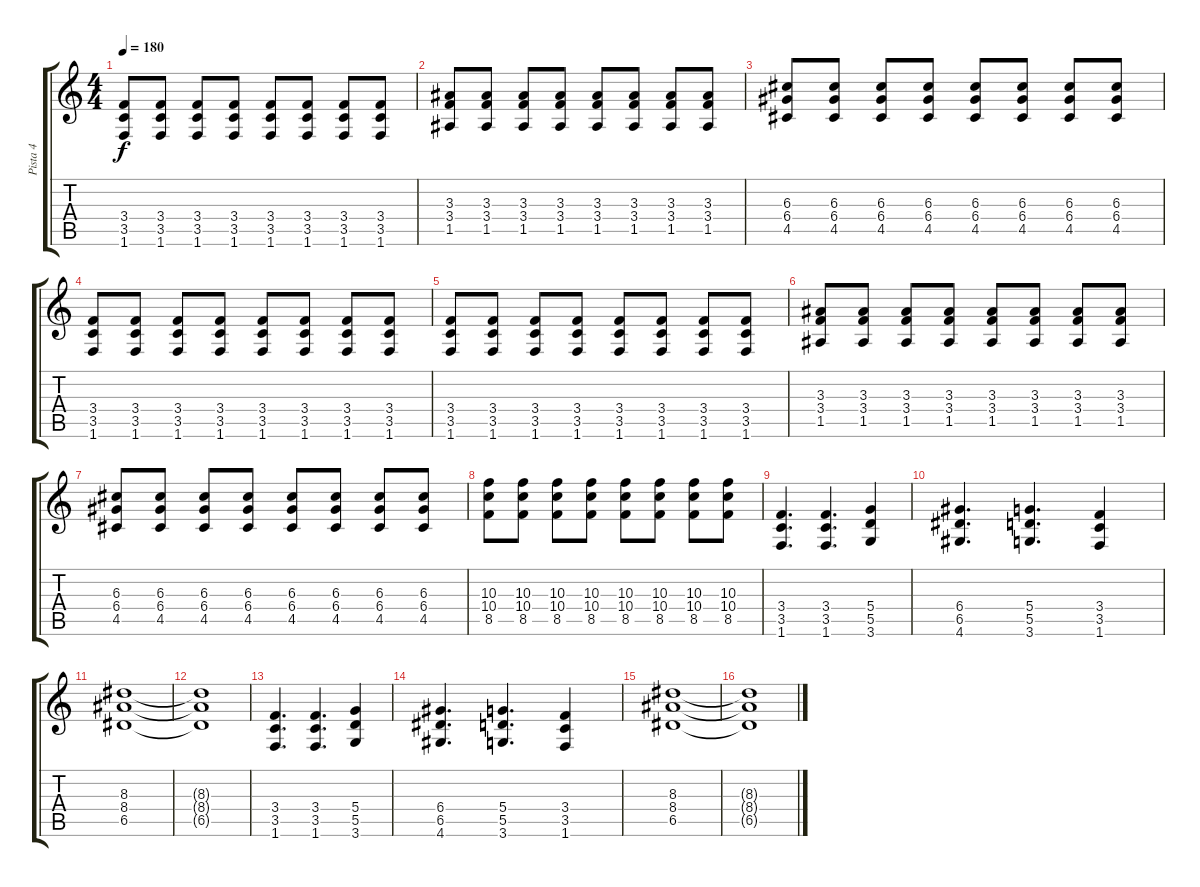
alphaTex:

\track ("Pista 4" "Pista 4") {instrument distortionguitar}
\staff {score tabs}
\tuning (E4 B3 G3 D3 A2 E2) {hide}
\ts (4 4)
\tempo 180
\clef g2
\ks c
(3.4 3.5 1.6).8{dy f} (3.4 3.5 1.6).8 (3.4 3.5 1.6).8 (3.4 3.5 1.6).8 (3.4 3.5 1.6).8 (3.4 3.5 1.6).8 (3.4 3.5 1.6).8 (3.4 3.5 1.6).8 |
(3.3 3.4 1.5).8 (3.3 3.4 1.5).8 (3.3 3.4 1.5).8 (3.3 3.4 1.5).8 (3.3 3.4 1.5).8 (3.3 3.4 1.5).8 (3.3 3.4 1.5).8 (3.3 3.4 1.5).8 |
(6.3 6.4 4.5).8 (6.3 6.4 4.5).8 (6.3 6.4 4.5).8 (6.3 6.4 4.5).8 (6.3 6.4 4.5).8 (6.3 6.4 4.5).8 (6.3 6.4 4.5).8 (6.3 6.4 4.5).8 |
(3.4 3.5 1.6).8 (3.4 3.5 1.6).8 (3.4 3.5 1.6).8 (3.4 3.5 1.6).8 (3.4 3.5 1.6).8 (3.4 3.5 1.6).8 (3.4 3.5 1.6).8 (3.4 3.5 1.6).8 |
(3.4 3.5 1.6).8 (3.4 3.5 1.6).8 (3.4 3.5 1.6).8 (3.4 3.5 1.6).8 (3.4 3.5 1.6).8 (3.4 3.5 1.6).8 (3.4 3.5 1.6).8 (3.4 3.5 1.6).8 |
(3.3 3.4 1.5).8 (3.3 3.4 1.5).8 (3.3 3.4 1.5).8 (3.3 3.4 1.5).8 (3.3 3.4 1.5).8 (3.3 3.4 1.5).8 (3.3 3.4 1.5).8 (3.3 3.4 1.5).8 |
(6.3 6.4 4.5).8 (6.3 6.4 4.5).8 (6.3 6.4 4.5).8 (6.3 6.4 4.5).8 (6.3 6.4 4.5).8 (6.3 6.4 4.5).8 (6.3 6.4 4.5).8 (6.3 6.4 4.5).8 |
(10.3 10.4 8.5).8 (10.3 10.4 8.5).8 (10.3 10.4 8.5).8 (10.3 10.4 8.5).8 (10.3 10.4 8.5).8 (10.3 10.4 8.5).8 (10.3 10.4 8.5).8 (10.3 10.4 8.5).8 |
(3.4 3.5 1.6).4{d} (3.4 3.5 1.6).4{d} (5.4 5.5 3.6).4 |
(6.4 6.5 4.6).4{d} (5.4 5.5 3.6).4{d} (3.4 3.5 1.6).4 |
(8.3 8.4 6.5).1 |
(8.3{t} 8.4{t} 6.5{t}).1 |
(3.4 3.5 1.6).4{d} (3.4 3.5 1.6).4{d} (5.4 5.5 3.6).4 |
(6.4 6.5 4.6).4{d} (5.4 5.5 3.6).4{d} (3.4 3.5 1.6).4 |
(8.3 8.4 6.5).1 |
(8.3{t} 8.4{t} 6.5{t}).1
